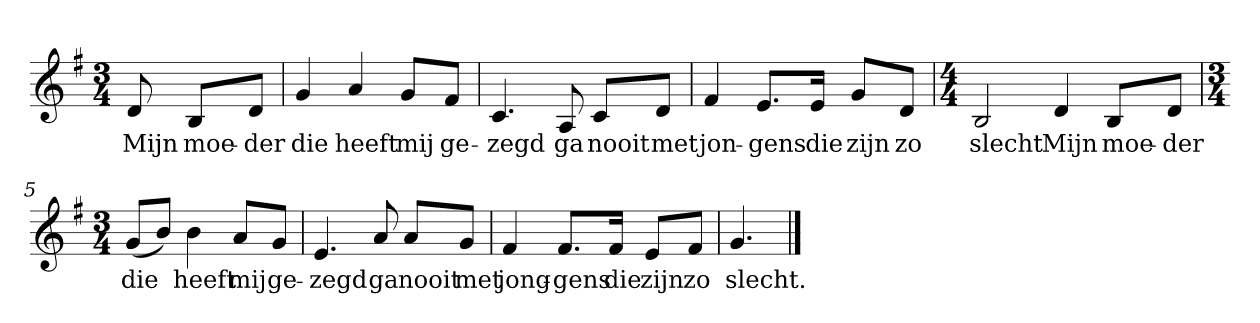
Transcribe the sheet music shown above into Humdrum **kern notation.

**kern	**text
*part1	*part1
*staff1	*staff1
*clefG2	*
*k[f#]	*
*G:	*
*M3/4	*
*MM120	*
=	=
8d	Mijn
8B/L	moe-
8d/J	-der
=1	=1
4g	die
4a	heeft
8g/L	mij
8f#/J	ge-
=2	=2
4.c	-zegd
8A	ga
8c/L	nooit
8d/J	met
=3	=3
4f#	jon-
8.e/L	-gens
16e/Jk	die
8g/L	zijn
8d/J	zo
=4	=4
*M4/4	*
2B	slecht
4d	Mijn
8B/L	moe-
8d/J	-der
=5	=5
*M3/4	*
(8g/L	die
8b/J)	.
4b	heeft
8a/L	mij
8g/J	ge-
=6	=6
4.e	-zegd
8a	ga
8a/L	nooit
8g/J	met
=7	=7
4f#	jong-
8.f#/L	-gens
16f#/Jk	die
8e/L	zijn
8f#/J	zo
=8	=8
4.g	slecht.
==	==
*-	*-
